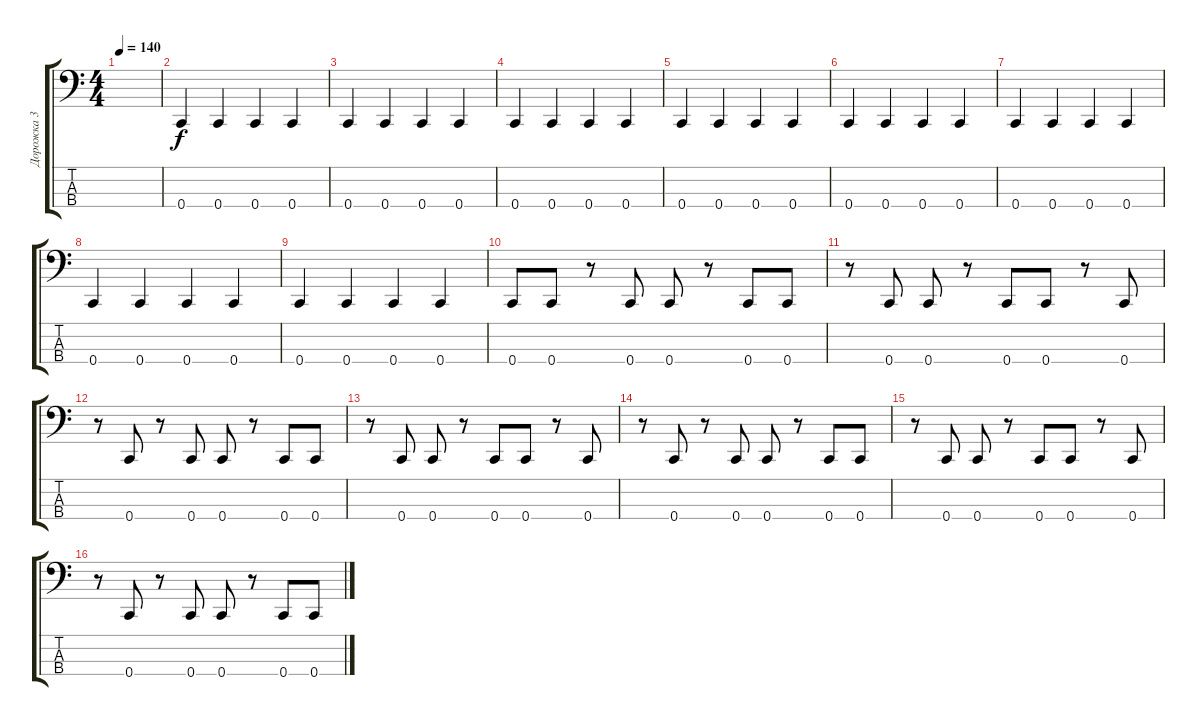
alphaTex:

\track ("Дорожка 3" "Дорожка 3") {instrument electricbassfinger}
\staff {score tabs}
\tuning (F2 C2 G1 C1) {hide}
\ts (4 4)
\tempo 140
\clef f4
\ks c
|
0.4.4 0.4.4 0.4.4 0.4.4 |
0.4.4 0.4.4 0.4.4 0.4.4 |
0.4.4 0.4.4 0.4.4 0.4.4 |
0.4.4 0.4.4 0.4.4 0.4.4 |
0.4.4 0.4.4 0.4.4 0.4.4 |
0.4.4 0.4.4 0.4.4 0.4.4 |
0.4.4 0.4.4 0.4.4 0.4.4 |
0.4.4 0.4.4 0.4.4 0.4.4 |
0.4.8 0.4.8 r.8 0.4.8 0.4.8 r.8 0.4.8 0.4.8 |
r.8 0.4.8 0.4.8 r.8 0.4.8 0.4.8 r.8 0.4.8 |
r.8 0.4.8 r.8 0.4.8 0.4.8 r.8 0.4.8 0.4.8 |
r.8 0.4.8 0.4.8 r.8 0.4.8 0.4.8 r.8 0.4.8 |
r.8 0.4.8 r.8 0.4.8 0.4.8 r.8 0.4.8 0.4.8 |
r.8 0.4.8 0.4.8 r.8 0.4.8 0.4.8 r.8 0.4.8 |
r.8 0.4.8 r.8 0.4.8 0.4.8 r.8 0.4.8 0.4.8
